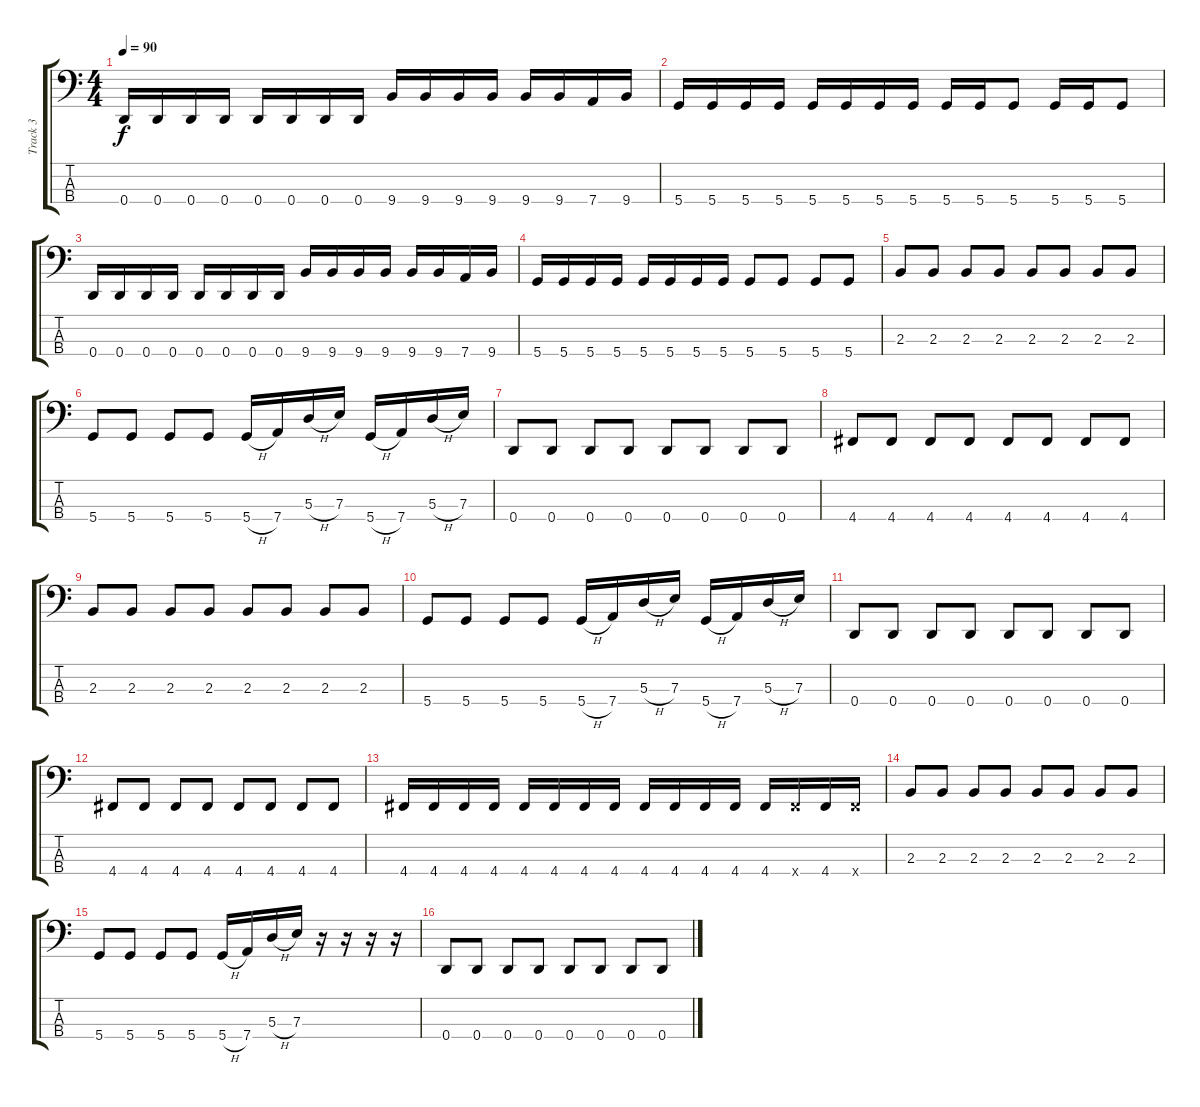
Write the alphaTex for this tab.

\track ("Track 3" "Track 3") {instrument electricbassfinger}
\staff {score tabs}
\tuning (G2 D2 A1 D1) {hide}
\ts (4 4)
\tempo 90
\clef f4
\ks c
0.4.16{dy f} 0.4.16 0.4.16 0.4.16 0.4.16 0.4.16 0.4.16 0.4.16 9.4.16 9.4.16 9.4.16 9.4.16 9.4.16 9.4.16 7.4.16 9.4.16 |
5.4.16 5.4.16 5.4.16 5.4.16 5.4.16 5.4.16 5.4.16 5.4.16 5.4.16 5.4.16 5.4.8 5.4.16 5.4.16 5.4.8 |
0.4.16 0.4.16 0.4.16 0.4.16 0.4.16 0.4.16 0.4.16 0.4.16 9.4.16 9.4.16 9.4.16 9.4.16 9.4.16 9.4.16 7.4.16 9.4.16 |
5.4.16 5.4.16 5.4.16 5.4.16 5.4.16 5.4.16 5.4.16 5.4.16 5.4.8 5.4.8 5.4.8 5.4.8 |
2.3.8 2.3.8 2.3.8 2.3.8 2.3.8 2.3.8 2.3.8 2.3.8 |
5.4.8 5.4.8 5.4.8 5.4.8 5.4{h}.16 7.4.16 5.3{h}.16 7.3.16 5.4{h}.16 7.4.16 5.3{h}.16 7.3.16 |
0.4.8 0.4.8 0.4.8 0.4.8 0.4.8 0.4.8 0.4.8 0.4.8 |
4.4.8 4.4.8 4.4.8 4.4.8 4.4.8 4.4.8 4.4.8 4.4.8 |
2.3.8 2.3.8 2.3.8 2.3.8 2.3.8 2.3.8 2.3.8 2.3.8 |
5.4.8 5.4.8 5.4.8 5.4.8 5.4{h}.16 7.4.16 5.3{h}.16 7.3.16 5.4{h}.16 7.4.16 5.3{h}.16 7.3.16 |
0.4.8 0.4.8 0.4.8 0.4.8 0.4.8 0.4.8 0.4.8 0.4.8 |
4.4.8 4.4.8 4.4.8 4.4.8 4.4.8 4.4.8 4.4.8 4.4.8 |
4.4.16 4.4.16 4.4.16 4.4.16 4.4.16 4.4.16 4.4.16 4.4.16 4.4.16 4.4.16 4.4.16 4.4.16 4.4.16 4.4{x}.16 4.4.16 4.4{x}.16 |
2.3.8 2.3.8 2.3.8 2.3.8 2.3.8 2.3.8 2.3.8 2.3.8 |
5.4.8 5.4.8 5.4.8 5.4.8 5.4{h}.16 7.4.16 5.3{h}.16 7.3.16 r.16 r.16 r.16 r.16 |
0.4.8 0.4.8 0.4.8 0.4.8 0.4.8 0.4.8 0.4.8 0.4.8
